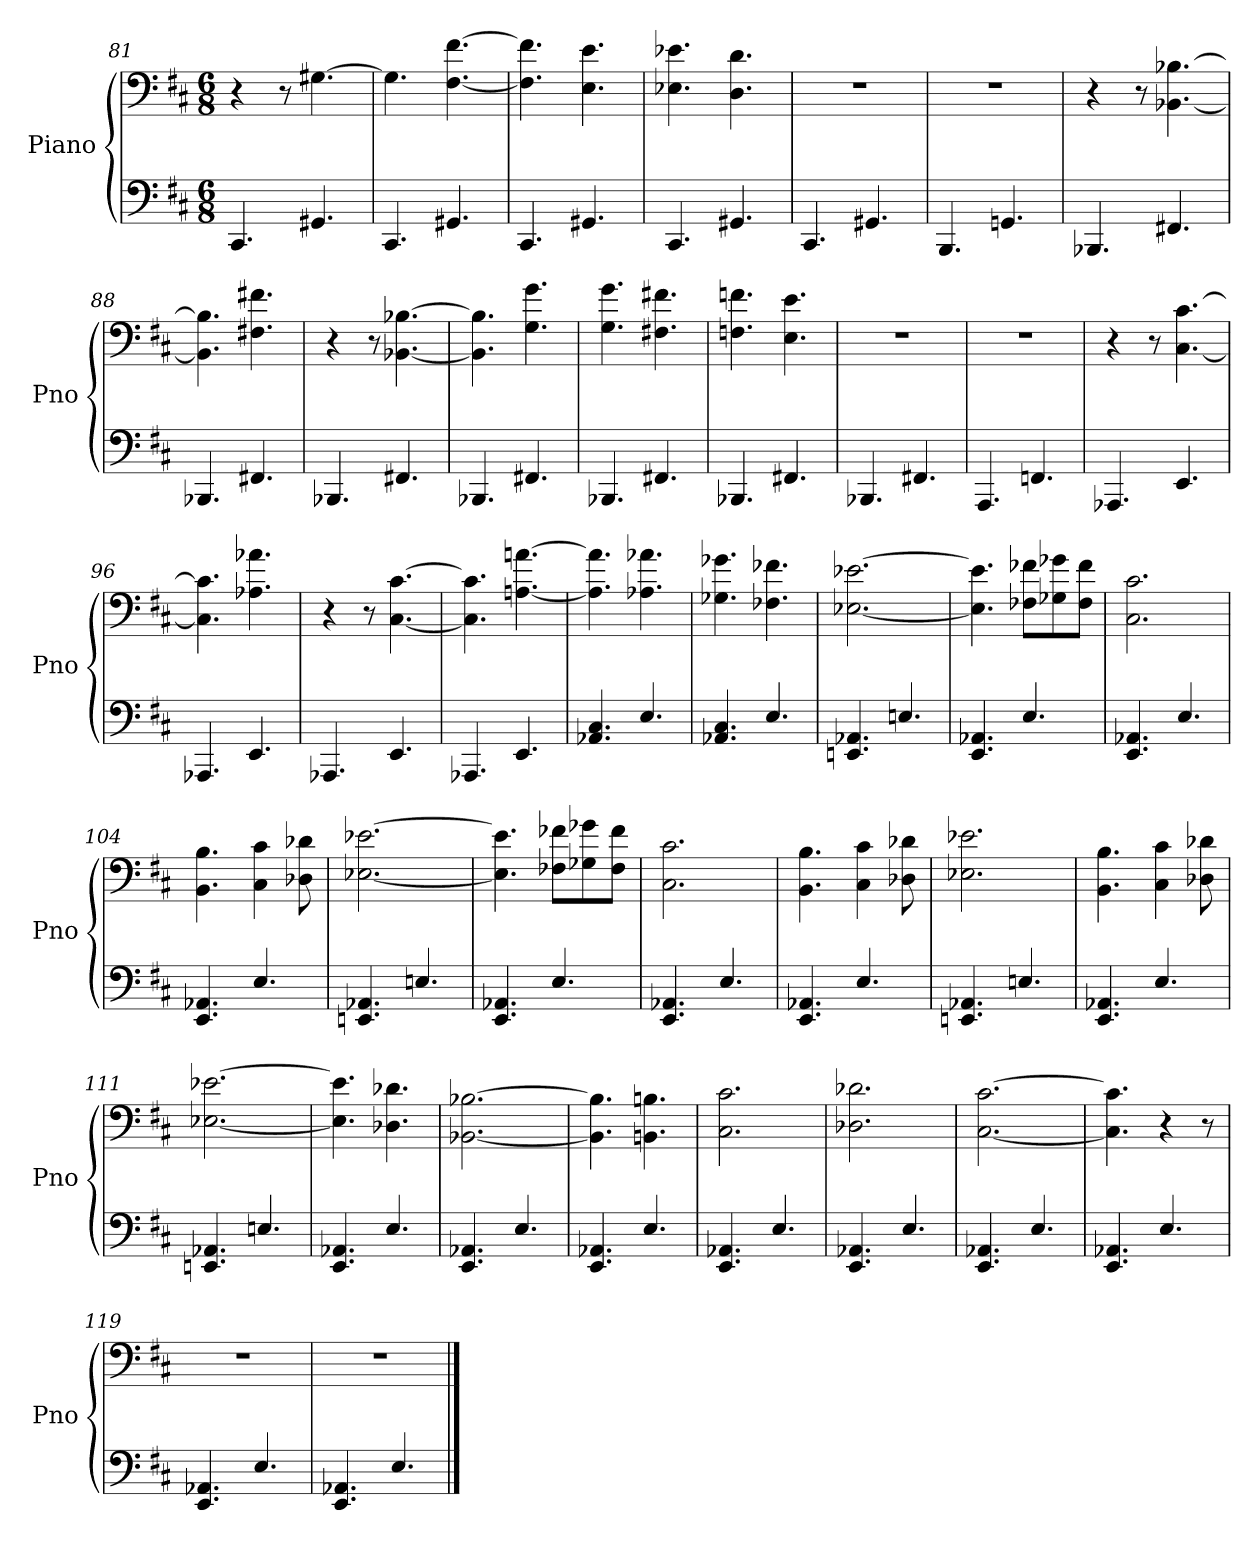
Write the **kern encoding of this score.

**kern	**kern
*part2	*part1
*staff2	*staff1
*I"Piano	*I"Piano
*I'Pno	*I'Pno
*clefF4	*clefF4
*k[f#c#]	*k[f#c#]
*M6/8	*M6/8
=81	=81
4.CC#/	4r
.	8r
4.GG#X/	[4.G#X\
=82	=82
4.CC#/	4.G#\]
4.GG#X/	[4.F#\ [4.f#\
=83	=83
4.CC#/	4.F#\] 4.f#\]
4.GG#X/	4.E\ 4.e\
=84	=84
4.CC#/	4.E-X\ 4.e-X\
4.GG#X/	4.D\ 4.d\
!!LO:LB:g=z
=85	=85
4.CC#/	2.r
4.GG#X/	.
=86	=86
4.BBB/	2.r
4.GGn/	.
=87	=87
4.BBB-X/	4r
.	8r
4.FF#X/	[4.BB-X\ [4.B-X\
=88	=88
4.BBB-X/	4.BB-\] 4.B-\]
4.FF#X/	4.F#X\ 4.f#X\
=89	=89
4.BBB-X/	4r
.	8r
4.FF#X/	[4.BB-X\ [4.B-X\
=90	=90
4.BBB-X/	4.BB-\] 4.B-\]
4.FF#X/	4.G\ 4.g\
=91	=91
4.BBB-X/	4.G\ 4.g\
4.FF#X/	4.F#X\ 4.f#X\
=92	=92
4.BBB-X/	4.Fn\ 4.fn\
4.FF#X/	4.E\ 4.e\
!!LO:LB:g=z
=93	=93
4.BBB-X/	2.r
4.FF#X/	.
=94	=94
4.AAA/	2.r
4.FFn/	.
=95	=95
4.AAA-X/	4r
.	8r
4.EE/	[4.C#\ [4.c#\
=96	=96
4.AAA-X/	4.C#\] 4.c#\]
4.EE/	4.A-X\ 4.a-X\
=97	=97
4.AAA-X/	4r
.	8r
4.EE/	[4.C#\ [4.c#\
=98	=98
4.AAA-X/	4.C#\] 4.c#\]
4.EE/	[4.An\ [4.an\
=99	=99
4.AA-X/ 4.C#/	4.A\] 4.a\]
4.E/	4.A-X\ 4.a-X\
!!LO:LB:g=z
=100	=100
4.AA-X/ 4.C#/	4.G-X\ 4.g-X\
4.E/	4.F-X\ 4.f-X\
=101	=101
4.EEn/ 4.AA-X/	[2.E-X\ [2.e-X\
4.En/	.
=102	=102
4.EE/ 4.AA-X/	4.E-\] 4.e-\]
4.E/	8F-X\ 8f-X\L
.	8G-X\ 8g-X\
.	8F-\ 8f-\J
=103	=103
4.EE/ 4.AA-X/	2.C#\ 2.c#\
4.E/	.
=104	=104
4.EE/ 4.AA-X/	4.BB\ 4.B\
4.E/	4C#\ 4c#\
.	8D-X\ 8d-X\
=105	=105
4.EEn/ 4.AA-X/	[2.E-X\ [2.e-X\
4.En/	.
=106	=106
4.EE/ 4.AA-X/	4.E-\] 4.e-\]
4.E/	8F-X\ 8f-X\L
.	8G-X\ 8g-X\
.	8F-\ 8f-\J
!!LO:LB:g=z
=107	=107
4.EE/ 4.AA-X/	2.C#\ 2.c#\
4.E/	.
=108	=108
4.EE/ 4.AA-X/	4.BB\ 4.B\
4.E/	4C#\ 4c#\
.	8D-X\ 8d-X\
=109	=109
4.EEn/ 4.AA-X/	2.E-X\ 2.e-X\
4.En/	.
=110	=110
4.EE/ 4.AA-X/	4.BB\ 4.B\
4.E/	4C#\ 4c#\
.	8D-X\ 8d-X\
=111	=111
4.EEn/ 4.AA-X/	[2.E-X\ [2.e-X\
4.En/	.
=112	=112
4.EE/ 4.AA-X/	4.E-\] 4.e-\]
4.E/	4.D-X\ 4.d-X\
=113	=113
4.EE/ 4.AA-X/	[2.BB-X\ [2.B-X\
4.E/	.
!!LO:LB:g=z
=114	=114
4.EE/ 4.AA-X/	4.BB-\] 4.B-\]
4.E/	4.BBn\ 4.Bn\
=115	=115
4.EE/ 4.AA-X/	2.C#\ 2.c#\
4.E/	.
=116	=116
4.EE/ 4.AA-X/	2.D-X\ 2.d-X\
4.E/	.
=117	=117
4.EE/ 4.AA-X/	[2.C#\ [2.c#\
4.E/	.
=118	=118
4.EE/ 4.AA-X/	4.C#\] 4.c#\]
4.E/	4r
.	8r
=119	=119
4.EE/ 4.AA-X/	2.r
4.E/	.
=120	=120
4.EE/ 4.AA-X/	2.r
4.E/	.
==	==
*-	*-
